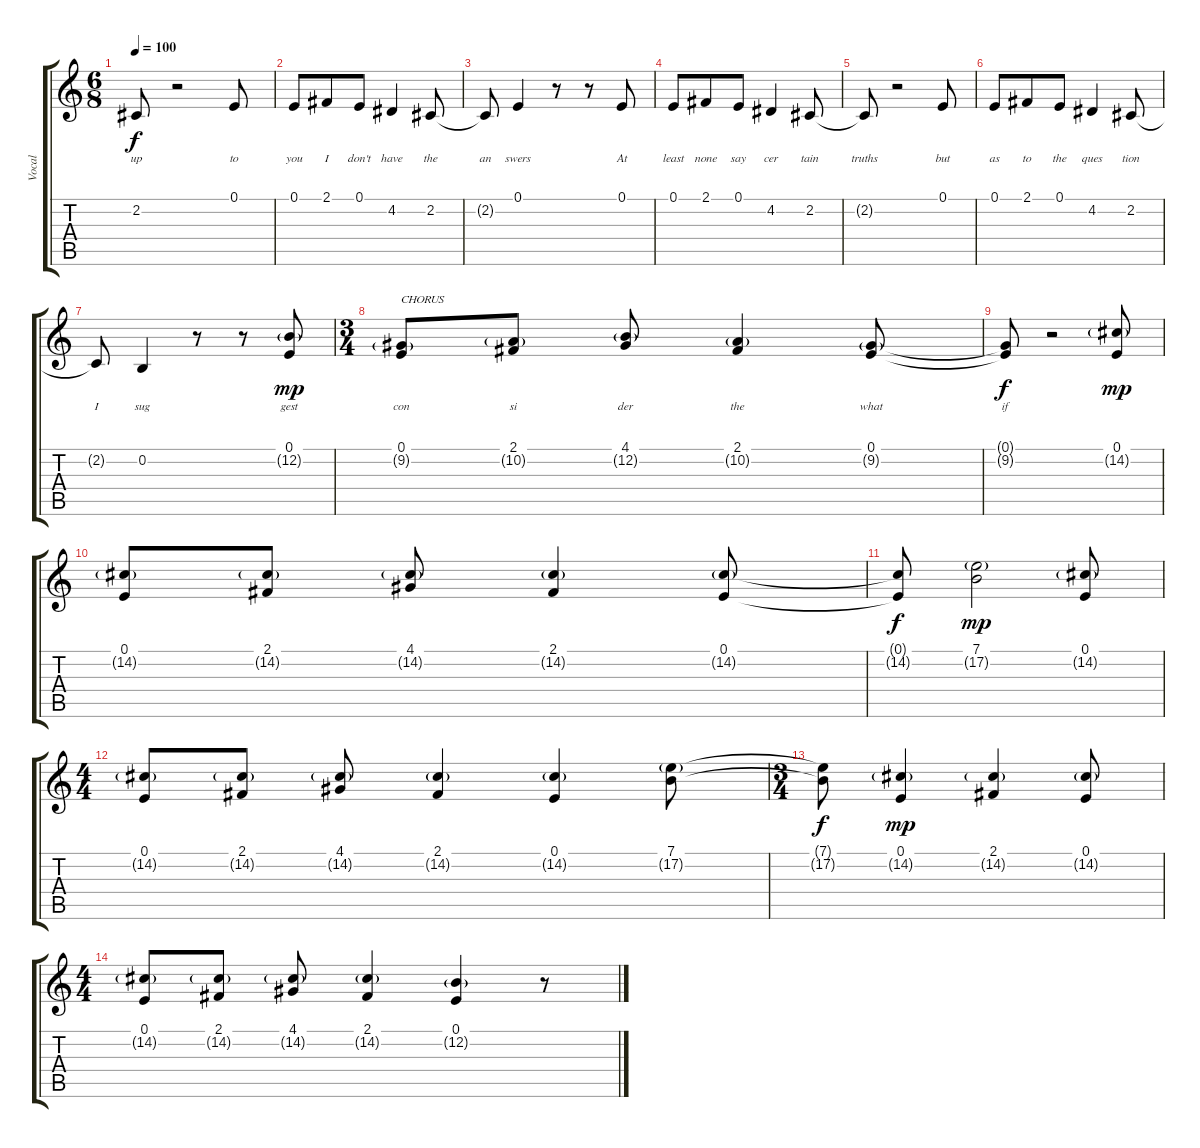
\track ("Vocal" "Vocal") {instrument acousticgrandpiano}
\staff {score tabs}
\tuning (E4 B3 G3 D3 A2 E2) {hide}
\ts (6 8)
\tempo 100
\clef g2
\ks c
2.2{t}.8{lyrics (0 "up") lyrics (1 "") lyrics (2 "") lyrics (3 "") lyrics (4 "") dy f} r.2 0.1.8{lyrics (0 "to") lyrics (1 "") lyrics (2 "") lyrics (3 "") lyrics (4 "")} |
0.1.8{lyrics (0 "you") lyrics (1 "") lyrics (2 "") lyrics (3 "") lyrics (4 "")} 2.1.8{lyrics (0 "I") lyrics (1 "") lyrics (2 "") lyrics (3 "") lyrics (4 "")} 0.1.8{lyrics (0 "don't") lyrics (1 "") lyrics (2 "") lyrics (3 "") lyrics (4 "")} 4.2.4{lyrics (0 "have") lyrics (1 "") lyrics (2 "") lyrics (3 "") lyrics (4 "")} 2.2.8{lyrics (0 "the") lyrics (1 "") lyrics (2 "") lyrics (3 "") lyrics (4 "")} |
2.2{t}.8{lyrics (0 "an") lyrics (1 "") lyrics (2 "") lyrics (3 "") lyrics (4 "")} 0.1.4{lyrics (0 "swers") lyrics (1 "") lyrics (2 "") lyrics (3 "") lyrics (4 "")} r.8 r.8 0.1.8{lyrics (0 "At") lyrics (1 "") lyrics (2 "") lyrics (3 "") lyrics (4 "")} |
0.1.8{lyrics (0 "least") lyrics (1 "") lyrics (2 "") lyrics (3 "") lyrics (4 "")} 2.1.8{lyrics (0 "none") lyrics (1 "") lyrics (2 "") lyrics (3 "") lyrics (4 "")} 0.1.8{lyrics (0 "say") lyrics (1 "") lyrics (2 "") lyrics (3 "") lyrics (4 "")} 4.2.4{lyrics (0 "cer") lyrics (1 "") lyrics (2 "") lyrics (3 "") lyrics (4 "")} 2.2.8{lyrics (0 "tain") lyrics (1 "") lyrics (2 "") lyrics (3 "") lyrics (4 "")} |
2.2{t}.8{lyrics (0 "truths") lyrics (1 "") lyrics (2 "") lyrics (3 "") lyrics (4 "")} r.2 0.1.8{lyrics (0 "but") lyrics (1 "") lyrics (2 "") lyrics (3 "") lyrics (4 "")} |
0.1.8{lyrics (0 "as") lyrics (1 "") lyrics (2 "") lyrics (3 "") lyrics (4 "")} 2.1.8{lyrics (0 "to") lyrics (1 "") lyrics (2 "") lyrics (3 "") lyrics (4 "")} 0.1.8{lyrics (0 "the") lyrics (1 "") lyrics (2 "") lyrics (3 "") lyrics (4 "")} 4.2.4{lyrics (0 "ques") lyrics (1 "") lyrics (2 "") lyrics (3 "") lyrics (4 "")} 2.2.8{lyrics (0 "tion") lyrics (1 "") lyrics (2 "") lyrics (3 "") lyrics (4 "")} |
2.2{t}.8{lyrics (0 "I") lyrics (1 "") lyrics (2 "") lyrics (3 "") lyrics (4 "")} 0.2.4{lyrics (0 "sug") lyrics (1 "") lyrics (2 "") lyrics (3 "") lyrics (4 "")} r.8 r.8 (0.1 12.2{g}).8{lyrics (0 "gest") lyrics (1 "") lyrics (2 "") lyrics (3 "") lyrics (4 "") dy mp} |
\ts (3 4)
(0.1 9.2{g}).8{txt "CHORUS" lyrics (0 "con") lyrics (1 "") lyrics (2 "") lyrics (3 "") lyrics (4 "")} (2.1 10.2{g}).8{lyrics (0 "si") lyrics (1 "") lyrics (2 "") lyrics (3 "") lyrics (4 "")} (4.1 12.2{g}).8{lyrics (0 "der") lyrics (1 "") lyrics (2 "") lyrics (3 "") lyrics (4 "")} (2.1 10.2{g}).4{lyrics (0 "the") lyrics (1 "") lyrics (2 "") lyrics (3 "") lyrics (4 "")} (0.1 9.2{g}).8{lyrics (0 "what") lyrics (1 "") lyrics (2 "") lyrics (3 "") lyrics (4 "")} |
(0.1{t} 9.2{t}).8{lyrics (0 "if") lyrics (1 "") lyrics (2 "") lyrics (3 "") lyrics (4 "") dy f} r.2 (0.1 14.2{g}).8{dy mp} |
(0.1 14.2{g}).8 (2.1 14.2{g}).8 (4.1 14.2{g}).8 (2.1 14.2{g}).4 (0.1 14.2{g}).8 |
(0.1{t} 14.2{t}).8{dy f} (7.1 17.2{g}).2{dy mp} (0.1 14.2{g}).8 |
\ts (4 4)
(0.1 14.2{g}).8 (2.1 14.2{g}).8 (4.1 14.2{g}).8 (2.1 14.2{g}).4 (0.1 14.2{g}).4 (7.1 17.2{g}).8 |
\ts (3 4)
(7.1{t} 17.2{t}).8{dy f} (0.1 14.2{g}).4{dy mp} (2.1 14.2{g}).4 (0.1 14.2{g}).8 |
\ts (4 4)
(0.1 14.2{g}).8 (2.1 14.2{g}).8 (4.1 14.2{g}).8 (2.1 14.2{g}).4 (0.1 12.2{g}).4 r.8
